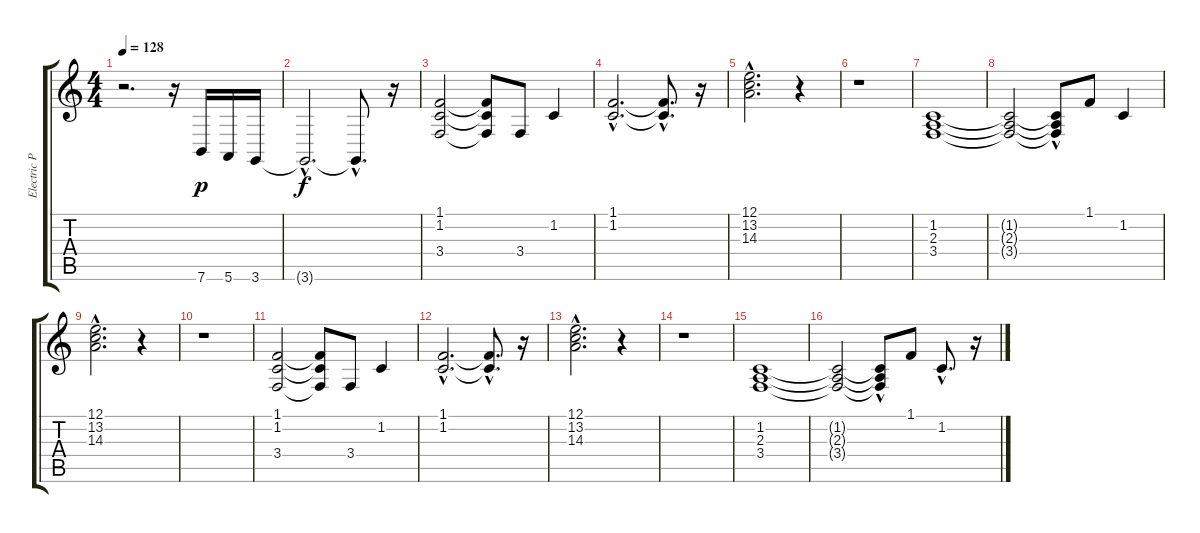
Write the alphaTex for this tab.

\track ("Electric Piano             " "Electric P") {instrument electricpiano1}
\staff {score tabs}
\tuning (E4 B3 G3 D3 A2 E2) {hide}
\ts (4 4)
\tempo 128
\clef g2
\ks c
r.2{d dy mf} r.16 7.6.16{dy p} 5.6.16 3.6.16 |
3.6{hac t}.2{d dy f} 3.6{hac t}.8{d} r.16 |
(1.1 1.2 3.4).2 (1.1{t} 1.2{t} 3.4{t}).8 3.4.8 1.2.4 |
(1.1{hac} 1.2{hac}).2{d} (1.1{hac t} 1.2{hac t}).8{d} r.16 |
(12.1{hac} 13.2{hac} 14.3).2{d} r.4 |
r.1 |
(1.2 2.3 3.4).1 |
(1.2{t} 2.3{t} 3.4{t}).2 (1.2{hac t} 2.3{t} 3.4{hac t}).8 1.1.8 1.2.4 |
(12.1{hac} 13.2{hac} 14.3).2{d} r.4 |
r.1 |
(1.1 1.2 3.4).2 (1.1{t} 1.2{t} 3.4{t}).8 3.4.8 1.2.4 |
(1.1{hac} 1.2{hac}).2{d} (1.1{hac t} 1.2{hac t}).8{d} r.16 |
(12.1{hac} 13.2{hac} 14.3).2{d} r.4 |
r.1 |
(1.2 2.3 3.4).1 |
(1.2{t} 2.3{t} 3.4{t}).2 (1.2{hac t} 2.3{t} 3.4{hac t}).8 1.1.8 1.2{hac}.8{d} r.16
